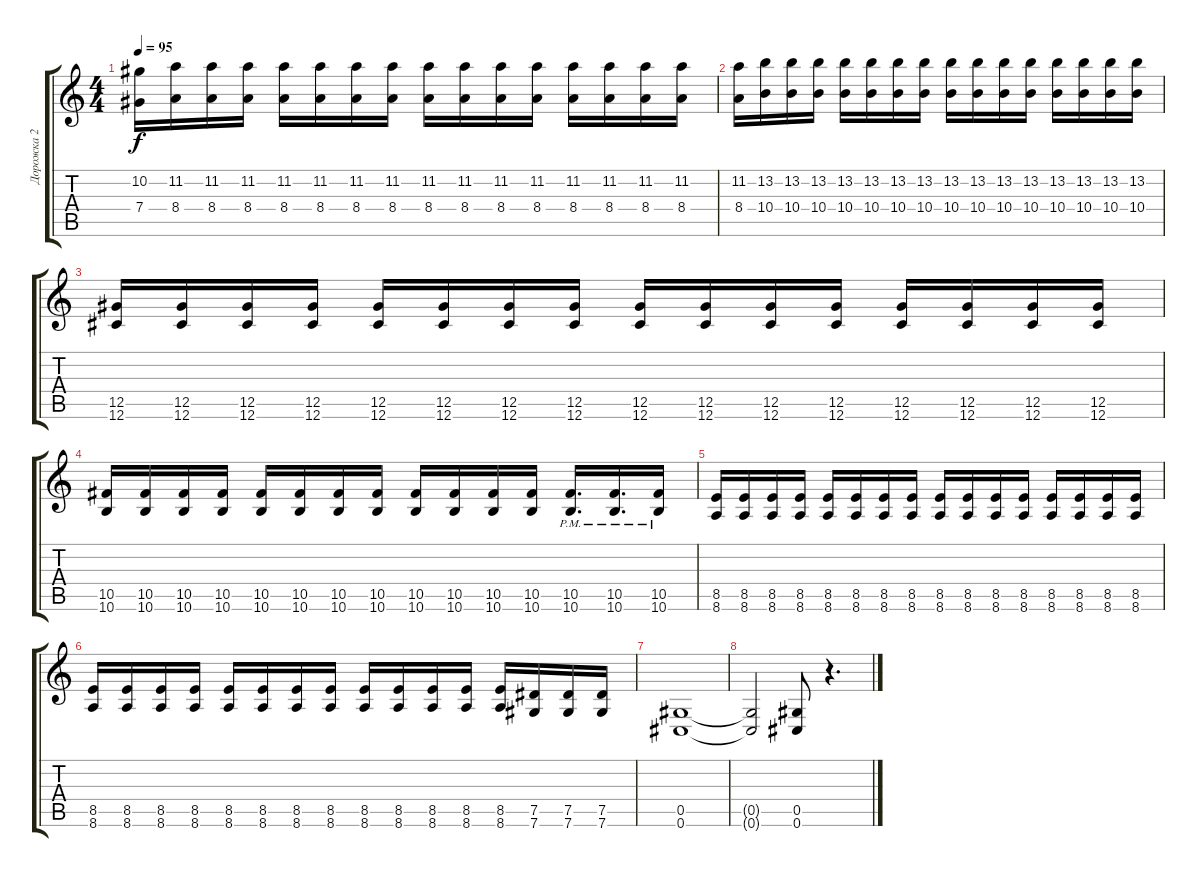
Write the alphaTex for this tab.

\track ("Дорожка 2" "Дорожка 2") {instrument distortionguitar}
\staff {score tabs}
\tuning (Eb4 Bb3 Gb3 Db3 Ab2 Db2) {hide}
\ts (4 4)
\tempo 95
\clef g2
\ks c
(10.2 7.4).16{dy f} (11.2 8.4).16 (11.2 8.4).16 (11.2 8.4).16 (11.2 8.4).16 (11.2 8.4).16 (11.2 8.4).16 (11.2 8.4).16 (11.2 8.4).16 (11.2 8.4).16 (11.2 8.4).16 (11.2 8.4).16 (11.2 8.4).16 (11.2 8.4).16 (11.2 8.4).16 (11.2 8.4).16 |
(11.2 8.4).16 (13.2 10.4).16 (13.2 10.4).16 (13.2 10.4).16 (13.2 10.4).16 (13.2 10.4).16 (13.2 10.4).16 (13.2 10.4).16 (13.2 10.4).16 (13.2 10.4).16 (13.2 10.4).16 (13.2 10.4).16 (13.2 10.4).16 (13.2 10.4).16 (13.2 10.4).16 (13.2 10.4).16 |
(12.5 12.6).16 (12.5 12.6).16 (12.5 12.6).16 (12.5 12.6).16 (12.5 12.6).16 (12.5 12.6).16 (12.5 12.6).16 (12.5 12.6).16 (12.5 12.6).16 (12.5 12.6).16 (12.5 12.6).16 (12.5 12.6).16 (12.5 12.6).16 (12.5 12.6).16 (12.5 12.6).16 (12.5 12.6).16 |
(10.5 10.6).16 (10.5 10.6).16 (10.5 10.6).16 (10.5 10.6).16 (10.5 10.6).16 (10.5 10.6).16 (10.5 10.6).16 (10.5 10.6).16 (10.5 10.6).16 (10.5 10.6).16 (10.5 10.6).16 (10.5 10.6).16 (10.5{pm} 10.6{pm}).16{d} (10.5{pm} 10.6{pm}).16{d} (10.5{pm} 10.6{pm}).16 |
(8.5 8.6).16 (8.5 8.6).16 (8.5 8.6).16 (8.5 8.6).16 (8.5 8.6).16 (8.5 8.6).16 (8.5 8.6).16 (8.5 8.6).16 (8.5 8.6).16 (8.5 8.6).16 (8.5 8.6).16 (8.5 8.6).16 (8.5 8.6).16 (8.5 8.6).16 (8.5 8.6).16 (8.5 8.6).16 |
(8.5 8.6).16 (8.5 8.6).16 (8.5 8.6).16 (8.5 8.6).16 (8.5 8.6).16 (8.5 8.6).16 (8.5 8.6).16 (8.5 8.6).16 (8.5 8.6).16 (8.5 8.6).16 (8.5 8.6).16 (8.5 8.6).16 (8.5 8.6).16 (7.5 7.6).16 (7.5 7.6).16 (7.5 7.6).16 |
(0.5 0.6).1 |
(0.5{t} 0.6{t}).2 (0.5 0.6).8 r.4{d}
